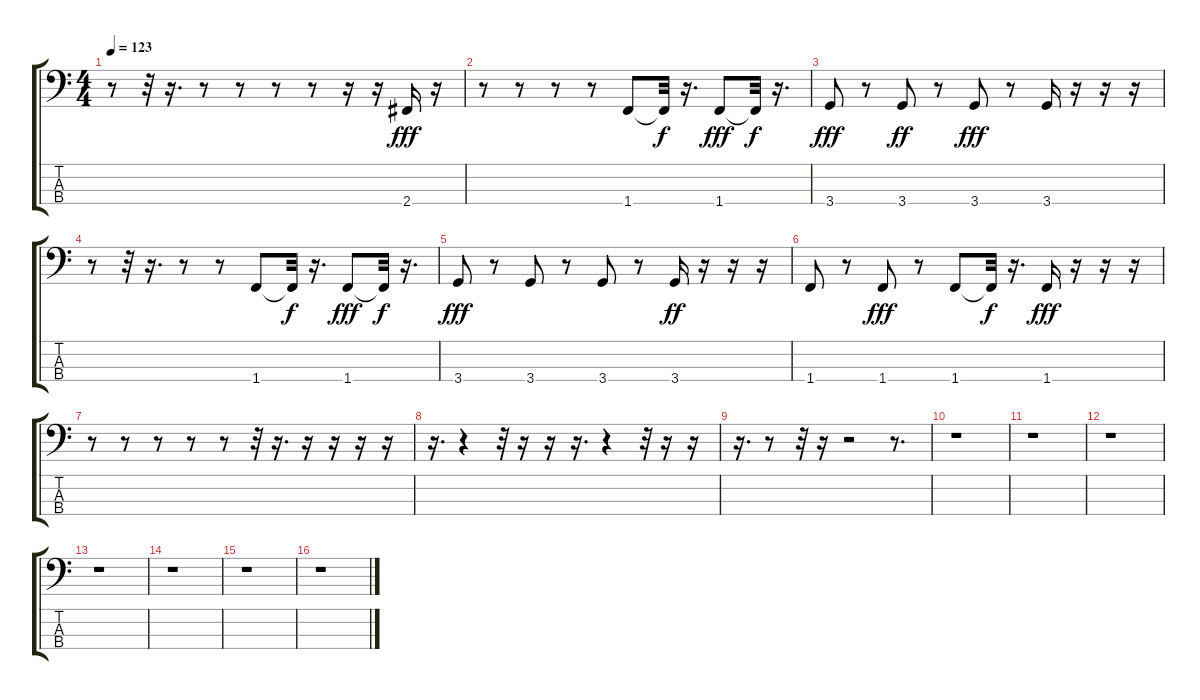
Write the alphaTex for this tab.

\track "" {instrument electricbassfinger}
\staff {score tabs}
\tuning (G2 D2 A1 E1) {hide}
\ts (4 4)
\tempo 123
\clef f4
\ks c
r.8{dy fff} r.32 r.16{d} r.8 r.8 r.8 r.8 r.16 r.16 2.4.16 r.16 |
r.8 r.8 r.8 r.8 1.4.8 1.4{t}.32{dy f} r.16{d} 1.4.8{dy fff} 1.4{t}.32{dy f} r.16{d} |
3.4.8{dy fff} r.8 3.4.8{dy ff} r.8 3.4.8{dy fff} r.8 3.4.16 r.16 r.16 r.16 |
r.8 r.32 r.16{d} r.8 r.8 1.4.8 1.4{t}.32{dy f} r.16{d} 1.4.8{dy fff} 1.4{t}.32{dy f} r.16{d} |
3.4.8{dy fff} r.8 3.4.8 r.8 3.4.8 r.8 3.4.16{dy ff} r.16 r.16 r.16 |
1.4.8 r.8 1.4.8{dy fff} r.8 1.4.8 1.4{t}.32{dy f} r.16{d} 1.4.16{dy fff} r.16 r.16 r.16 |
r.8 r.8 r.8 r.8 r.8 r.32 r.16{d} r.16 r.16 r.16 r.16 |
r.16{d} r.4 r.32 r.16 r.16 r.16{d} r.4 r.32 r.16 r.16 |
r.16{d} r.8 r.32 r.16 r.2 r.8{d} |
r.1 |
r.1 |
r.1 |
r.1 |
r.1 |
r.1 |
r.1
